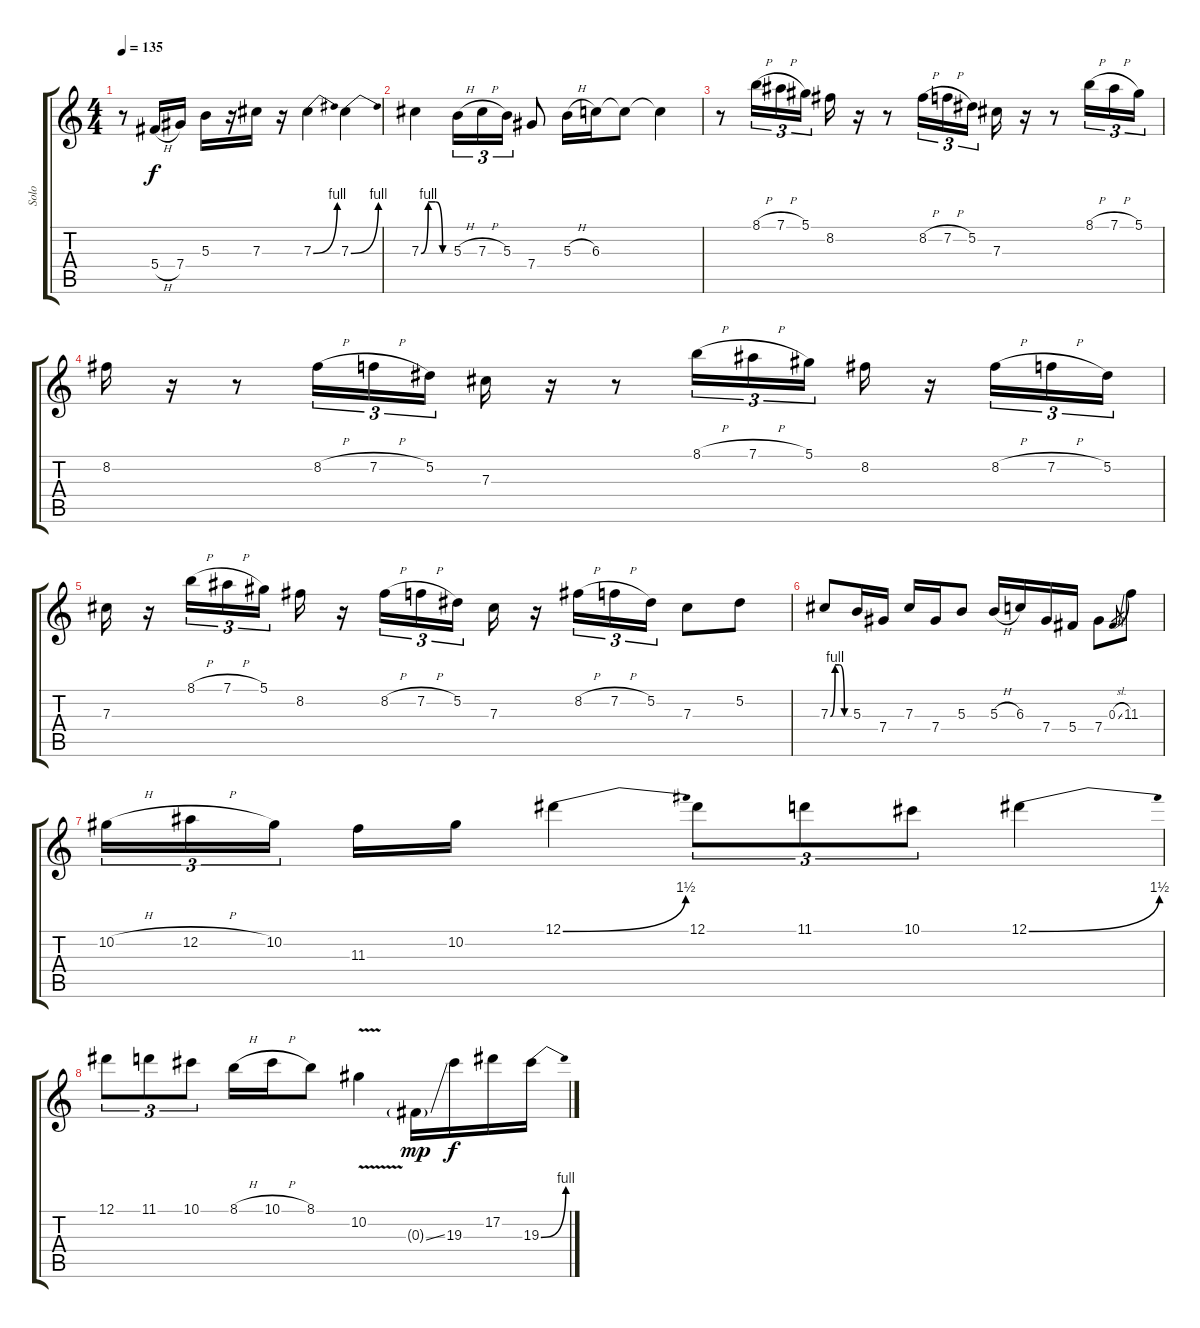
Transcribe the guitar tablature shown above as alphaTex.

\track ("Solo" "Solo") {instrument distortionguitar}
\staff {score tabs}
\tuning (Eb4 Bb3 Gb3 Db3 Ab2 Eb2) {hide}
\ts (4 4)
\tempo 135
\clef g2
\ks c
r.8{dy f} 5.4{h}.16 7.4.16 5.3.16 r.16 7.3.16 r.16 7.3{be (bend 0 0 60 4)}.4 7.3{be (bend 0 0 60 4)}.4 |
7.3{be (custom 0 0 15 4 30 4 45 0 60 0)}.4 5.3{h}.16{tu (3 2)} 7.3{h}.16{tu (3 2)} 5.3.16{tu (3 2)} 7.4.8 5.3{h}.16 6.3.16 6.3{t}.8 6.3{t}.4 |
r.8 8.1{h}.16{tu (3 2)} 7.1{h}.16{tu (3 2)} 5.1.16{tu (3 2)} 8.2.16 r.16 r.8 8.2{h}.16{tu (3 2)} 7.2{h}.16{tu (3 2)} 5.2.16{tu (3 2)} 7.3.16 r.16 r.8 8.1{h}.16{tu (3 2)} 7.1{h}.16{tu (3 2)} 5.1.16{tu (3 2)} |
8.2.16 r.16 r.8 8.2{h}.16{tu (3 2)} 7.2{h}.16{tu (3 2)} 5.2.16{tu (3 2)} 7.3.16 r.16 r.8 8.1{h}.16{tu (3 2)} 7.1{h}.16{tu (3 2)} 5.1.16{tu (3 2)} 8.2.16 r.16 8.2{h}.16{tu (3 2)} 7.2{h}.16{tu (3 2)} 5.2.16{tu (3 2)} |
7.3.16 r.16 8.1{h}.16{tu (3 2)} 7.1{h}.16{tu (3 2)} 5.1.16{tu (3 2)} 8.2.16 r.16 8.2{h}.16{tu (3 2)} 7.2{h}.16{tu (3 2)} 5.2.16{tu (3 2)} 7.3.16 r.16 8.2{h}.16{tu (3 2)} 7.2{h}.16{tu (3 2)} 5.2.16{tu (3 2)} 7.3.8 5.2.8 |
7.3{be (custom 0 0 15 4 30 4 45 0 60 0)}.8 5.3.16 7.4.16 7.3.16 7.4.16 5.3.8 5.3{h}.16 6.3.16 7.4.16 5.4.16 7.4.8 0.3{sl}.8{gr} 11.3.8 |
10.2{h}.16{tu (3 2)} 12.2{h}.16{tu (3 2)} 10.2.16{tu (3 2)} 11.3.16 10.2.16 12.1{be (bend 0 0 60 6)}.4 12.1.8{tu (3 2)} 11.1.8{tu (3 2)} 10.1.8{tu (3 2)} 12.1{be (bend 0 0 60 6)}.4 |
12.1.8{tu (3 2)} 11.1.8{tu (3 2)} 10.1.8{tu (3 2)} 8.1{h}.16 10.1{h}.16 8.1.8 10.2{v}.4 0.3{ss g}.16{dy mp} 19.3.16{dy f} 17.2.16 19.3{be (bend 0 0 60 4)}.16
